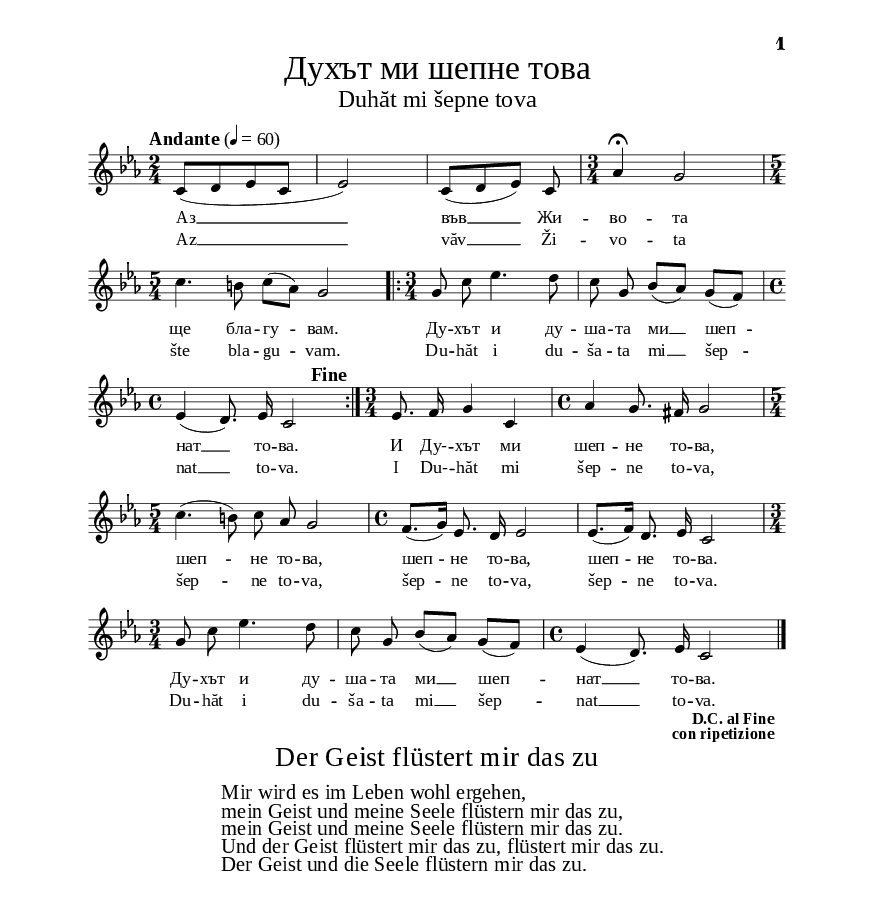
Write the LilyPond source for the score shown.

\version "2.24.2"

% include paper part and global functions
\include "include/globals.ily"

\bookpart {
  \label #'ref101_2
  \tocItem \markup "Духът ми шепне това – Duhăt mi šepne tova"
  \include "include/bookpart-paper.ily"
  \score {
    \include "include/score-layout.ily"


    \new Voice \absolute{
      \clef treble
      \key c \minor
      \time 2/4
      \tempoFunc "Andante" 4 "60"
      \autoBeamOff

      c'8 ( [ d'8 es'8 c'8 ] | es'2 ) | c'8 ( [ d'8 es'8] ) c'8 | \time 3/4  | as'4 ^\fermata g'2 | \time 5/4 \break

      c''4. b'8 c''8 ( [ as'8 ) ] g'2 | \bar ".|:"
        \time 3/4 g'8 c''8 es''4. d''8 | c''8 g'8 bes'8 ( [ as'8 ) ] g'8 ( [ f'8 ) ] | \time 4/4 \break

        es'4 ( d'8. ) es'16 \tempo "      Fine" c'2
      \bar ":|." \time 3/4 | es'8. f'16 g'4 c'4 | \time 4/4 | as'4 g'8. fis'16 g'2 | \time 5/4 \break

      c''4. ( b'8 ) c''8 as'8 g'2 | \time 4/4 | f'8. ( [ g'16 ) ] es'8. d'16 es'2 | es'8. ( [ f'16 ) ] d'8. es'16 c'2 | \time 3/4 \break

      g'8 c''8 es''4. d''8 | c''8 g'8 bes'8 ( [ as'8 ) ] g'8 ( [ f'8 ) ] | \time 4/4 | es'4 ( d'8. ) es'16 c'2  \bar "|."

    }

    \addlyrics {
      Аз __     във __   Жи --
      во -- та ще бла -- гу -- вам. Ду
      -- хът и ду -- ша -- та ми __  шеп
      -- нат __  то -- ва. И "Ду-" -- хът
      ми шеп -- не то -- ва, шеп -- не
      то -- ва, шеп -- не то -- ва,
      шеп -- не то -- ва. Ду -- хът и
      ду -- ша -- та ми __  шеп -- нат __
      то -- ва.}
     \addlyrics {
      Az __     văv __   Ži --
      vo -- ta šte bla -- gu -- vam. Du
      -- hăt i du -- ša -- ta mi __  šep
      -- nat __ to -- va. I "Du-" -- hăt
      mi šep -- ne to -- va, šep -- ne
      to -- va, šep -- ne to -- va,
      šep -- ne to -- va. Du -- hăt i
      du -- ša -- ta mi __  šep -- nat __
      to -- va.}


        \header {
          title = \titleFunc "Духът ми шепне това" "Duhăt mi šepne tova"
        }

        \midi{}

      } % score

      \markup \dc-two "D.C. al Fine" "con ripetizione"
      

      % include foreign translation(s) of the song
    
      \version "2.24.4"

\markup \fill-line { \fontsize #deTitleFontSize "Der Geist flüstert mir das zu" }

\markup \null
\markup \null
\markup \abs-fontsize #10 {
     \fill-line {
  \override #`(baseline-skip . ,deCoupletBaselineSkip)

  \column { 

\line { " " Mir wird es im Leben wohl ergehen, }

\line { " " mein Geist und meine Seele flüstern mir das zu, }
\line { " " mein Geist und meine Seele flüstern mir das zu. }

\line { " " Und der Geist flüstert mir das zu, flüstert mir das zu.}

\line { " " Der Geist und die Seele flüstern mir das zu.}
  }
  }
}


    } % bookpart
